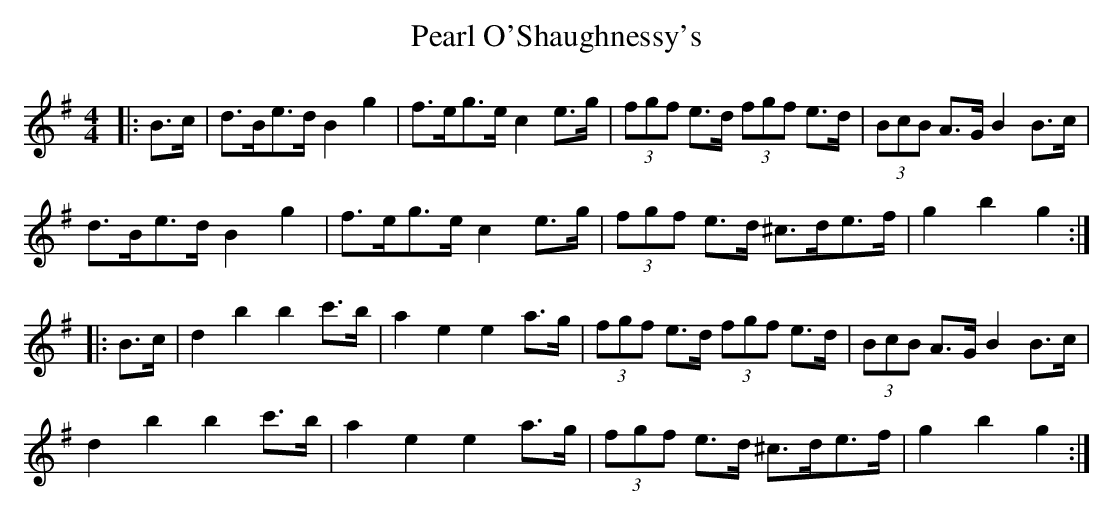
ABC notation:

X:1
T: Pearl O'Shaughnessy's
M: 4/4
L: 1/8
K: Gmaj
|:B>c|d>Be>d B2 g2|f>eg>e c2 e>g|(3fgf e>d (3fgf e>d|(3BcB A>G B2 B>c|
d>Be>d B2 g2|f>eg>e c2 e>g|(3fgf e>d ^c>de>f|g2 b2 g2:|
|:B>c|d2 b2 b2 c'>b|a2 e2 e2 a>g|(3fgf e>d (3fgf e>d|(3BcB A>G B2 B>c|
d2 b2 b2 c'>b|a2 e2 e2 a>g|(3fgf e>d ^c>de>f|g2 b2 g2:|
